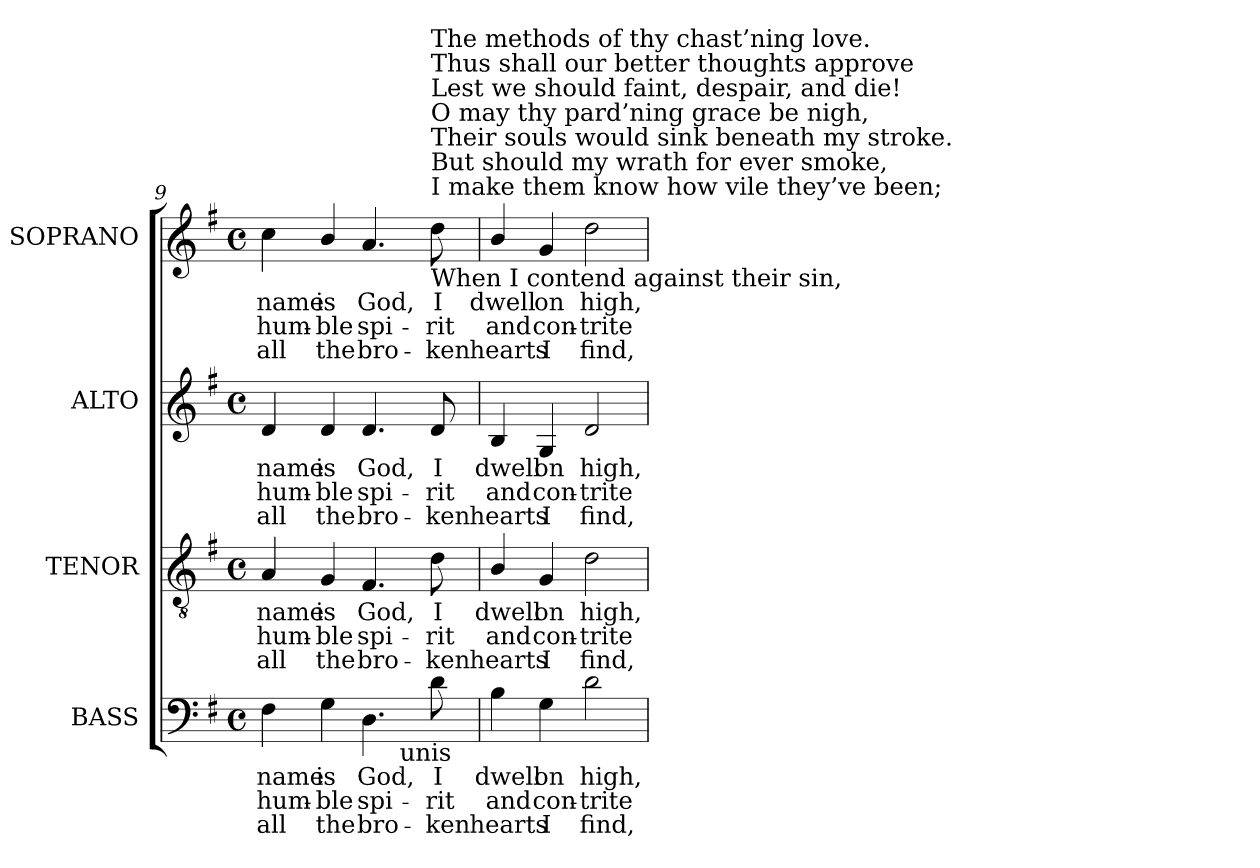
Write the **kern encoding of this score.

**kern	**text	**text	**text	**kern	**text	**text	**text	**kern	**text	**text	**text	**kern	**text	**text	**text
*part4	*part4	*part4	*part4	*part3	*part3	*part3	*part3	*part2	*part2	*part2	*part2	*part1	*part1	*part1	*part1
*staff4	*staff4	*staff4	*staff4	*staff3	*staff3	*staff3	*staff3	*staff2	*staff2	*staff2	*staff2	*staff1	*staff1	*staff1	*staff1
*I"BASS	*	*	*	*I"TENOR	*	*	*	*I"ALTO	*	*	*	*I"SOPRANO	*	*	*
*I'B.	*	*	*	*I'T.	*	*	*	*I'A.	*	*	*	*I'S.	*	*	*
!!LO:PB:g=z
*clefF4	*	*	*	*clefGv2	*	*	*	*clefG2	*	*	*	*clefG2	*	*	*
*	*	*	*	*ITrd7c12	*	*	*	*	*	*	*	*	*	*	*
*k[f#]	*	*	*	*k[f#]	*	*	*	*k[f#]	*	*	*	*k[f#]	*	*	*
*G:	*	*	*	*G:	*	*	*	*G:	*	*	*	*G:	*	*	*
*M4/4	*	*	*	*M4/4	*	*	*	*M4/4	*	*	*	*M4/4	*	*	*
*met(c)	*	*	*	*met(c)	*	*	*	*met(c)	*	*	*	*met(c)	*	*	*
=9	=9	=9	=9	=9	=9	=9	=9	=9	=9	=9	=9	=9	=9	=9	=9
!	!LO:LY:b:color=#000000	!LO:LY:b:color=#000000	!LO:LY:b:color=#000000	!	!	!	!	!	!	!	!	!	!	!	!
!	!	!	!	!	!LO:LY:b:color=#000000	!LO:LY:b:color=#000000	!LO:LY:b:color=#000000	!	!	!	!	!	!	!	!
!	!	!	!	!	!	!	!	!	!LO:LY:b:color=#000000	!LO:LY:b:color=#000000	!LO:LY:b:color=#000000	!	!	!	!
!LO:TX:b:t=Notes&colon;	!	!	!	!	!	!	!	!	!	!	!	!	!	!	!
!LO:TX:t=The order of staves in the source is Tenor - [Alto] - Air - [Bass], with the alto part printed in the treble clef an octave above	!	!	!	!	!	!	!	!	!	!	!	!	!	!	!
!LO:TX:t=sounding pitch.	!	!	!	!	!	!	!	!	!	!	!	!	!	!	!
!LO:TX:t=Only the first verse of text is given in the source&colon; subsequent verses have here been added editorially.	!	!	!	!	!	!	!	!	!	!	!	!	!	!	!
!LO:TX:b:rj:t=6	!	!	!	!	!	!	!	!	!	!	!	!	!	!	!
!LO:TX:t=T	!	!	!	!	!	!	!	!	!	!	!	!	!	!	!
!	!	!	!	!	!	!	!	!	!	!	!	!	!LO:LY:b:color=#000000	!LO:LY:b:color=#000000	!LO:LY:b:color=#000000
*^	*	*	*	*	*	*	*	*	*	*	*	*	*	*	*
4F#i\	2ryy	name	hum-	all	4AAi/	name	hum-	all	4di/	name	hum-	all	4cci\	name	hum-	all
!	!	!LO:LY:b:color=#000000	!LO:LY:b:color=#000000	!LO:LY:b:color=#000000	!	!	!	!	!	!	!	!	!	!	!	!
!	!	!	!	!	!	!LO:LY:b:color=#000000	!LO:LY:b:color=#000000	!LO:LY:b:color=#000000	!	!	!	!	!	!	!	!
!	!	!	!	!	!	!	!	!	!	!LO:LY:b:color=#000000	!LO:LY:b:color=#000000	!LO:LY:b:color=#000000	!	!	!	!
!	!	!	!	!	!	!	!	!	!	!	!	!	!	!LO:LY:b:color=#000000	!LO:LY:b:color=#000000	!LO:LY:b:color=#000000
4Gi\	.	is	-ble	the	4GGi/	is	-ble	the	4di/	is	-ble	the	4bi/	is	-ble	the
!	!	!LO:LY:b:color=#000000	!LO:LY:b:color=#000000	!LO:LY:b:color=#000000	!	!	!	!	!	!	!	!	!	!	!	!
!	!	!	!	!	!	!LO:LY:b:color=#000000	!LO:LY:b:color=#000000	!LO:LY:b:color=#000000	!	!	!	!	!	!	!	!
!	!	!	!	!	!	!	!	!	!	!LO:LY:b:color=#000000	!LO:LY:b:color=#000000	!LO:LY:b:color=#000000	!	!	!	!
!	!	!	!	!	!	!	!	!	!	!	!	!	!	!LO:LY:b:color=#000000	!LO:LY:b:color=#000000	!LO:LY:b:color=#000000
4.Di\	4ryy	God,	spi-	bro-	4.FF#i/	God,	spi-	bro-	4.di/	God,	spi-	bro-	4.ai/	God,	spi-	bro-
.	8ryy	.	.	.	.	.	.	.	.	.	.	.	.	.	.	.
!	!	!LO:LY:b:color=#000000	!LO:LY:b:color=#000000	!LO:LY:b:color=#000000	!	!	!	!	!	!	!	!	!	!	!	!
!	!	!	!	!	!	!LO:LY:b:color=#000000	!LO:LY:b:color=#000000	!LO:LY:b:color=#000000	!	!	!	!	!	!	!	!
!	!	!	!	!	!	!	!	!	!	!LO:LY:b:color=#000000	!LO:LY:b:color=#000000	!LO:LY:b:color=#000000	!	!	!	!
!	!	!	!	!	!	!	!	!	!	!	!	!	!LO:TX:b:t=When I contend against their sin,	!	!	!
!	!	!	!	!	!	!	!	!	!	!	!	!	!LO:TX:t=I make them know how vile they’ve been;	!	!	!
!	!	!	!	!	!	!	!	!	!	!	!	!	!LO:TX:t=But should my wrath for ever smoke,	!	!	!
!	!	!	!	!	!	!	!	!	!	!	!	!	!LO:TX:t=Their souls would sink beneath my stroke.	!	!	!
!	!	!	!	!	!	!	!	!	!	!	!	!	!LO:TX:t=O may thy pard’ning grace be nigh,	!	!	!
!	!	!	!	!	!	!	!	!	!	!	!	!	!LO:TX:t=Lest we should faint, despair, and die!	!	!	!
!	!	!	!	!	!	!	!	!	!	!	!	!	!LO:TX:t=Thus shall our better thoughts approve	!	!	!
!	!	!	!	!	!	!	!	!	!	!	!	!	!LO:TX:t=The methods of thy chast’ning love.	!	!	!
!	!	!	!	!	!	!	!	!	!	!	!	!	!	!LO:LY:b:color=#000000	!LO:LY:b:color=#000000	!LO:LY:b:color=#000000
8di\	16ryy	I	-rit	-ken	8Di\	I	-rit	-ken	8di/	I	-rit	-ken	8ddi\	I	-rit	-ken
.	512.ryy	.	.	.	.	.	.	.	.	.	.	.	.	.	.	.
!	!LO:TX:b:rj:t=unis	!	!	!	!	!	!	!	!	!	!	!	!	!	!	!
.	32ryy	.	.	.	.	.	.	.	.	.	.	.	.	.	.	.
.	64ryy	.	.	.	.	.	.	.	.	.	.	.	.	.	.	.
.	128ryy	.	.	.	.	.	.	.	.	.	.	.	.	.	.	.
.	256ryy	.	.	.	.	.	.	.	.	.	.	.	.	.	.	.
.	1024ryy	.	.	.	.	.	.	.	.	.	.	.	.	.	.	.
*v	*v	*	*	*	*	*	*	*	*	*	*	*	*	*	*	*
=10	=10	=10	=10	=10	=10	=10	=10	=10	=10	=10	=10	=10	=10	=10	=10
*^	*	*	*	*	*	*	*	*	*	*	*	*	*	*	*
!	!	!LO:LY:b:color=#000000	!LO:LY:b:color=#000000	!LO:LY:b:color=#000000	!	!	!	!	!	!	!	!	!	!	!	!
*v	*v	*	*	*	*	*	*	*	*	*	*	*	*	*	*	*
*^	*	*	*	*	*	*	*	*	*	*	*	*	*	*	*
!	!	!	!	!	!	!LO:LY:b:color=#000000	!LO:LY:b:color=#000000	!LO:LY:b:color=#000000	!	!	!	!	!	!	!	!
*v	*v	*	*	*	*	*	*	*	*	*	*	*	*	*	*	*
*^	*	*	*	*	*	*	*	*	*	*	*	*	*	*	*
!	!	!	!	!	!	!	!	!	!	!LO:LY:b:color=#000000	!LO:LY:b:color=#000000	!LO:LY:b:color=#000000	!	!	!	!
*v	*v	*	*	*	*	*	*	*	*	*	*	*	*	*	*	*
*^	*	*	*	*	*	*	*	*	*	*	*	*	*	*	*
!	!	!	!	!	!	!	!	!	!	!	!	!	!	!LO:LY:b:color=#000000	!LO:LY:b:color=#000000	!LO:LY:b:color=#000000
*v	*v	*	*	*	*	*	*	*	*	*	*	*	*	*	*	*
4Bi\	dwell	and	hearts	4BBi/	dwell	and	hearts	4Bi/	dwell	and	hearts	4bi/	dwell	and	hearts
!	!LO:LY:b:color=#000000	!LO:LY:b:color=#000000	!LO:LY:b:color=#000000	!	!	!	!	!	!	!	!	!	!	!	!
!	!	!	!	!	!LO:LY:b:color=#000000	!LO:LY:b:color=#000000	!LO:LY:b:color=#000000	!	!	!	!	!	!	!	!
!	!	!	!	!	!	!	!	!	!LO:LY:b:color=#000000	!LO:LY:b:color=#000000	!LO:LY:b:color=#000000	!	!	!	!
!	!	!	!	!	!	!	!	!	!	!	!	!	!LO:LY:b:color=#000000	!LO:LY:b:color=#000000	!LO:LY:b:color=#000000
4Gi\	on	con-	I	4GGi/	on	con-	I	4Gi/	on	con-	I	4gi/	on	con-	I
!	!LO:LY:b:color=#000000	!LO:LY:b:color=#000000	!LO:LY:b:color=#000000	!	!	!	!	!	!	!	!	!	!	!	!
!	!	!	!	!	!LO:LY:b:color=#000000	!LO:LY:b:color=#000000	!LO:LY:b:color=#000000	!	!	!	!	!	!	!	!
!	!	!	!	!	!	!	!	!	!LO:LY:b:color=#000000	!LO:LY:b:color=#000000	!LO:LY:b:color=#000000	!	!	!	!
!	!	!	!	!	!	!	!	!	!	!	!	!	!LO:LY:b:color=#000000	!LO:LY:b:color=#000000	!LO:LY:b:color=#000000
2di\	high,	-trite	find,	2Di\	high,	-trite	find,	2di/	high,	-trite	find,	2ddi\	high,	-trite	find,
=	=	=	=	=	=	=	=	=	=	=	=	=	=	=	=
*-	*-	*-	*-	*-	*-	*-	*-	*-	*-	*-	*-	*-	*-	*-	*-
